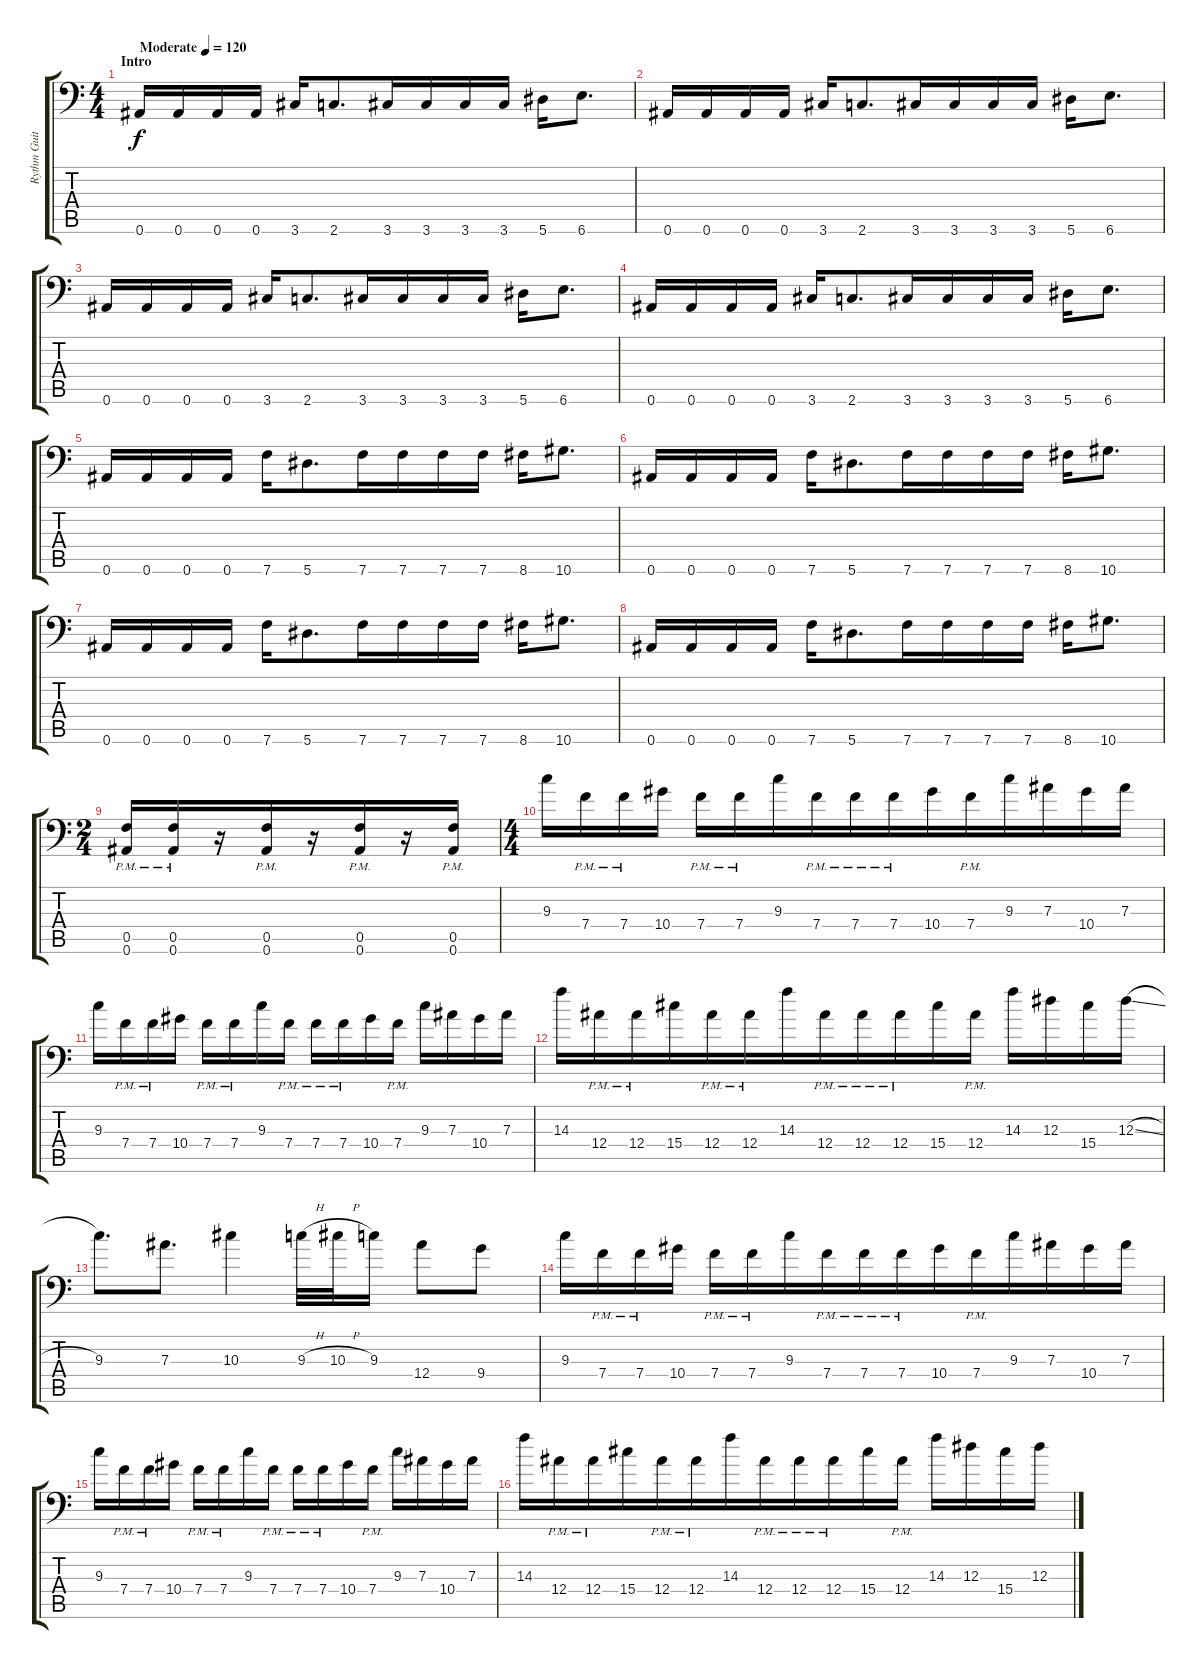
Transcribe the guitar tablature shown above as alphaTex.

\track ("Rythm Guitar 1" "Rythm Guit") {instrument distortionguitar}
\staff {score tabs}
\tuning (C4 G3 Eb3 Bb2 F2 Bb1) {hide}
\ts (4 4)
\section ("" "Intro")
\tempo (120 "Moderate")
\clef f4
\ks c
0.6.16{dy f instrument distortionguitar beam merge} 0.6.16{beam merge} 0.6.16{beam merge} 0.6.16 3.6.16 2.6.8{d beam merge} 3.6.16 3.6.16 3.6.16{beam merge} 3.6.16 5.6.16{beam merge} 6.6.8{d} |
0.6.16{beam merge} 0.6.16{beam merge} 0.6.16{beam merge} 0.6.16 3.6.16 2.6.8{d beam merge} 3.6.16 3.6.16 3.6.16{beam merge} 3.6.16 5.6.16{beam merge} 6.6.8{d} |
0.6.16{beam merge} 0.6.16{beam merge} 0.6.16{beam merge} 0.6.16 3.6.16 2.6.8{d beam merge} 3.6.16 3.6.16 3.6.16{beam merge} 3.6.16 5.6.16{beam merge} 6.6.8{d} |
0.6.16{beam merge} 0.6.16{beam merge} 0.6.16{beam merge} 0.6.16 3.6.16 2.6.8{d beam merge} 3.6.16 3.6.16 3.6.16{beam merge} 3.6.16 5.6.16{beam merge} 6.6.8{d} |
0.6.16{beam merge} 0.6.16{beam merge} 0.6.16{beam merge} 0.6.16 7.6.16 5.6.8{d beam merge} 7.6.16 7.6.16 7.6.16{beam merge} 7.6.16 8.6.16{beam merge} 10.6.8{d} |
0.6.16{beam merge} 0.6.16{beam merge} 0.6.16{beam merge} 0.6.16 7.6.16 5.6.8{d beam merge} 7.6.16 7.6.16 7.6.16{beam merge} 7.6.16 8.6.16{beam merge} 10.6.8{d} |
0.6.16{beam merge} 0.6.16{beam merge} 0.6.16{beam merge} 0.6.16 7.6.16 5.6.8{d beam merge} 7.6.16 7.6.16 7.6.16{beam merge} 7.6.16 8.6.16{beam merge} 10.6.8{d} |
0.6.16{beam merge} 0.6.16{beam merge} 0.6.16{beam merge} 0.6.16 7.6.16 5.6.8{d beam merge} 7.6.16 7.6.16 7.6.16{beam merge} 7.6.16 8.6.16{beam merge} 10.6.8{d} |
\ts (2 4)
(0.5{pm} 0.6{pm}).16 (0.5{pm} 0.6{pm}).16{beam merge} r.16{beam merge} (0.5{pm} 0.6{pm}).16{beam merge} r.16 (0.5{pm} 0.6{pm}).16{beam merge} r.16 (0.5{pm} 0.6{pm}).16 |
\ts (4 4)
9.3.16 7.4{pm}.16 7.4{pm}.16 10.4.16 7.4{pm}.16{beam merge} 7.4{pm}.16 9.3.16 7.4{pm}.16{beam merge} 7.4{pm}.16 7.4{pm}.16 10.4.16{beam merge} 7.4{pm}.16{beam merge} 9.3.16 7.3.16 10.4.16{beam merge} 7.3.16 |
9.3.16{beam merge} 7.4{pm}.16 7.4{pm}.16 10.4.16 7.4{pm}.16{beam merge} 7.4{pm}.16 9.3.16{beam merge} 7.4{pm}.16 7.4{pm}.16 7.4{pm}.16{beam merge} 10.4.16 7.4{pm}.16 9.3.16{beam merge} 7.3.16 10.4.16 7.3.16 |
14.3.16{beam merge} 12.4{pm}.16{beam merge} 12.4{pm}.16 15.4.16{beam merge} 12.4{pm}.16 12.4{pm}.16 14.3.16 12.4{pm}.16{beam merge} 12.4{pm}.16 12.4{pm}.16{beam merge} 15.4.16 12.4{pm}.16 14.3.16 12.3.16{beam merge} 15.4.16 12.3{sl}.16 |
9.3.8{d beam merge} 7.3.8{d} 10.3.4 9.3{h}.32{beam merge} 10.3{h}.32{beam merge} 9.3.16 12.4.8{beam merge} 9.4.8 |
9.3.16 7.4{pm}.16 7.4{pm}.16 10.4.16 7.4{pm}.16{beam merge} 7.4{pm}.16 9.3.16 7.4{pm}.16{beam merge} 7.4{pm}.16 7.4{pm}.16 10.4.16{beam merge} 7.4{pm}.16{beam merge} 9.3.16 7.3.16 10.4.16{beam merge} 7.3.16 |
9.3.16{beam merge} 7.4{pm}.16 7.4{pm}.16 10.4.16 7.4{pm}.16{beam merge} 7.4{pm}.16 9.3.16{beam merge} 7.4{pm}.16 7.4{pm}.16 7.4{pm}.16{beam merge} 10.4.16 7.4{pm}.16 9.3.16{beam merge} 7.3.16 10.4.16 7.3.16 |
14.3.16{beam merge} 12.4{pm}.16{beam merge} 12.4{pm}.16 15.4.16{beam merge} 12.4{pm}.16 12.4{pm}.16 14.3.16 12.4{pm}.16{beam merge} 12.4{pm}.16 12.4{pm}.16{beam merge} 15.4.16 12.4{pm}.16 14.3.16 12.3.16{beam merge} 15.4.16 12.3{sl}.16
